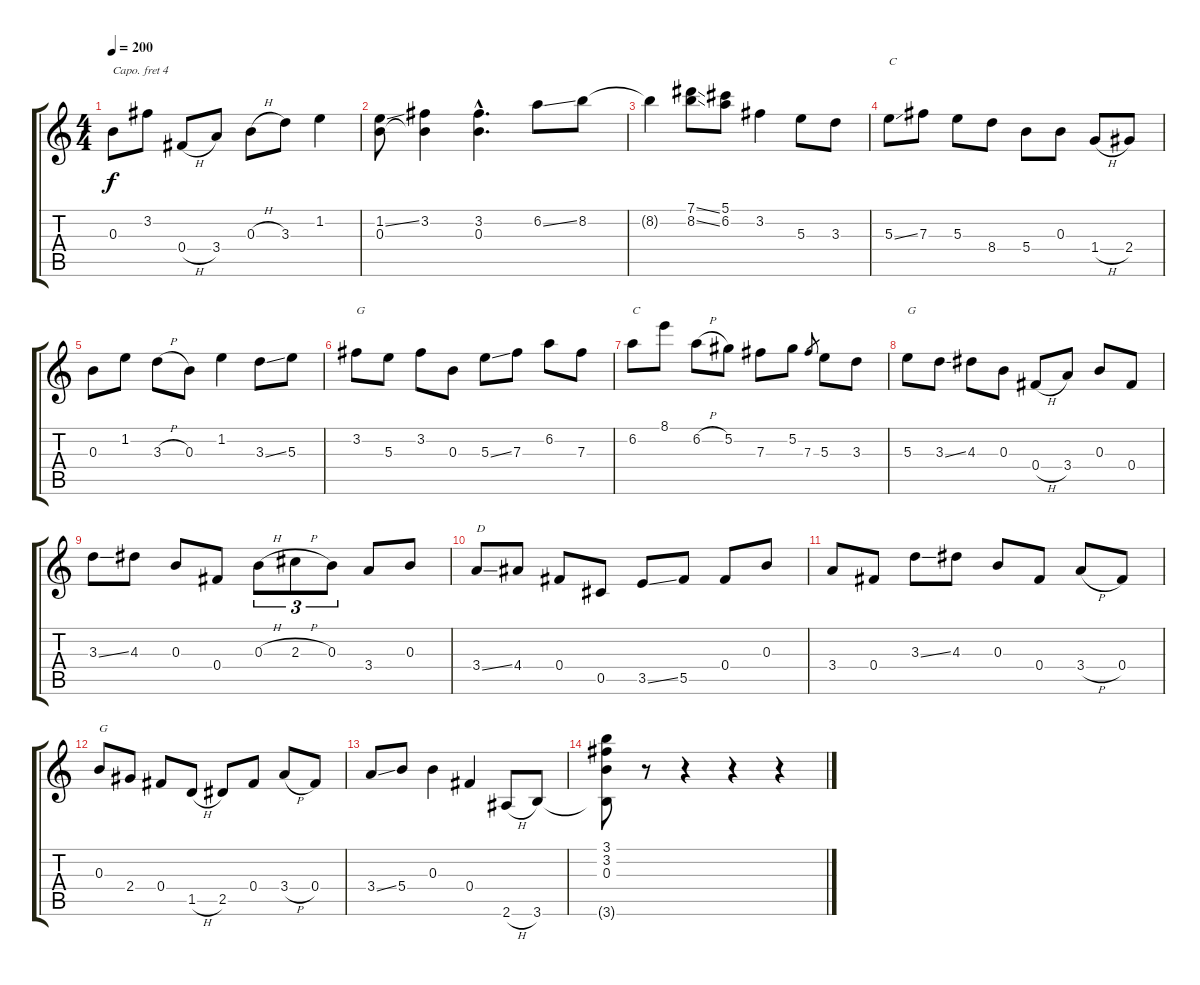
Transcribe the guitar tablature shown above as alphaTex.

\track "" {instrument acousticguitarnylon}
\staff {score tabs}
\capo 4
\tuning (E4 B3 G3 D3 A2 E2) {hide}
\ts (4 4)
\tempo 200
\clef g2
\ks c
0.3{t}.8{dy f} 3.2.8 0.4{h}.8 3.4.8 0.3{h}.8 3.3.8 1.2.4 |
(1.2{ss} 0.3).8 (3.2 0.3{t}).4 (3.2{hac} 0.3{hac}).4{d} 6.2{ss}.8 8.2.8 |
8.2{t}.4 (7.1{ss} 8.2{ss}).8 (5.1 6.2).8 3.2.4 5.3.8 3.3.8 |
5.3{ss}.8{txt "C"} 7.3.8 5.3.8 8.4.8 5.4.8 0.3.8 1.4{h}.8 2.4.8 |
0.3.8 1.2.8 3.3{h}.8 0.3.8 1.2.4 3.3{ss}.8 5.3.8 |
3.2.8{txt "G"} 5.3.8 3.2.8 0.3.8 5.3{ss}.8 7.3.8 6.2.8 7.3.8 |
6.2.8{txt "C"} 8.1.8 6.2{h}.8 5.2.8 7.3.8 5.2.8 7.3.8{gr} 5.3.8 3.3.8 |
5.3.8{txt "G"} 3.3{ss}.8 4.3.8 0.3.8 0.4{h}.8 3.4.8 0.3.8 0.4.8 |
3.3{ss}.8 4.3.8 0.3.8 0.4.8 0.3{h}.8{tu (3 2)} 2.3{h}.8{tu (3 2)} 0.3.8{tu (3 2)} 3.4.8 0.3.8 |
3.4{ss}.8{txt "D"} 4.4.8 0.4.8 0.5.8 3.5{ss}.8 5.5.8 0.4.8 0.3.8 |
3.4.8 0.4.8 3.3{ss}.8 4.3.8 0.3.8 0.4.8 3.4{h}.8 0.4.8 |
0.3.8{txt "G"} 2.4.8 0.4.8 1.5{h}.8 2.5.8 0.4.8 3.4{h}.8 0.4.8 |
3.4{ss}.8 5.4.8 0.3.4 0.4.4 2.6{h}.8 3.6.8 |
(3.1 3.2 0.3 3.6{t}).8 r.8 r.4 r.4 r.4
